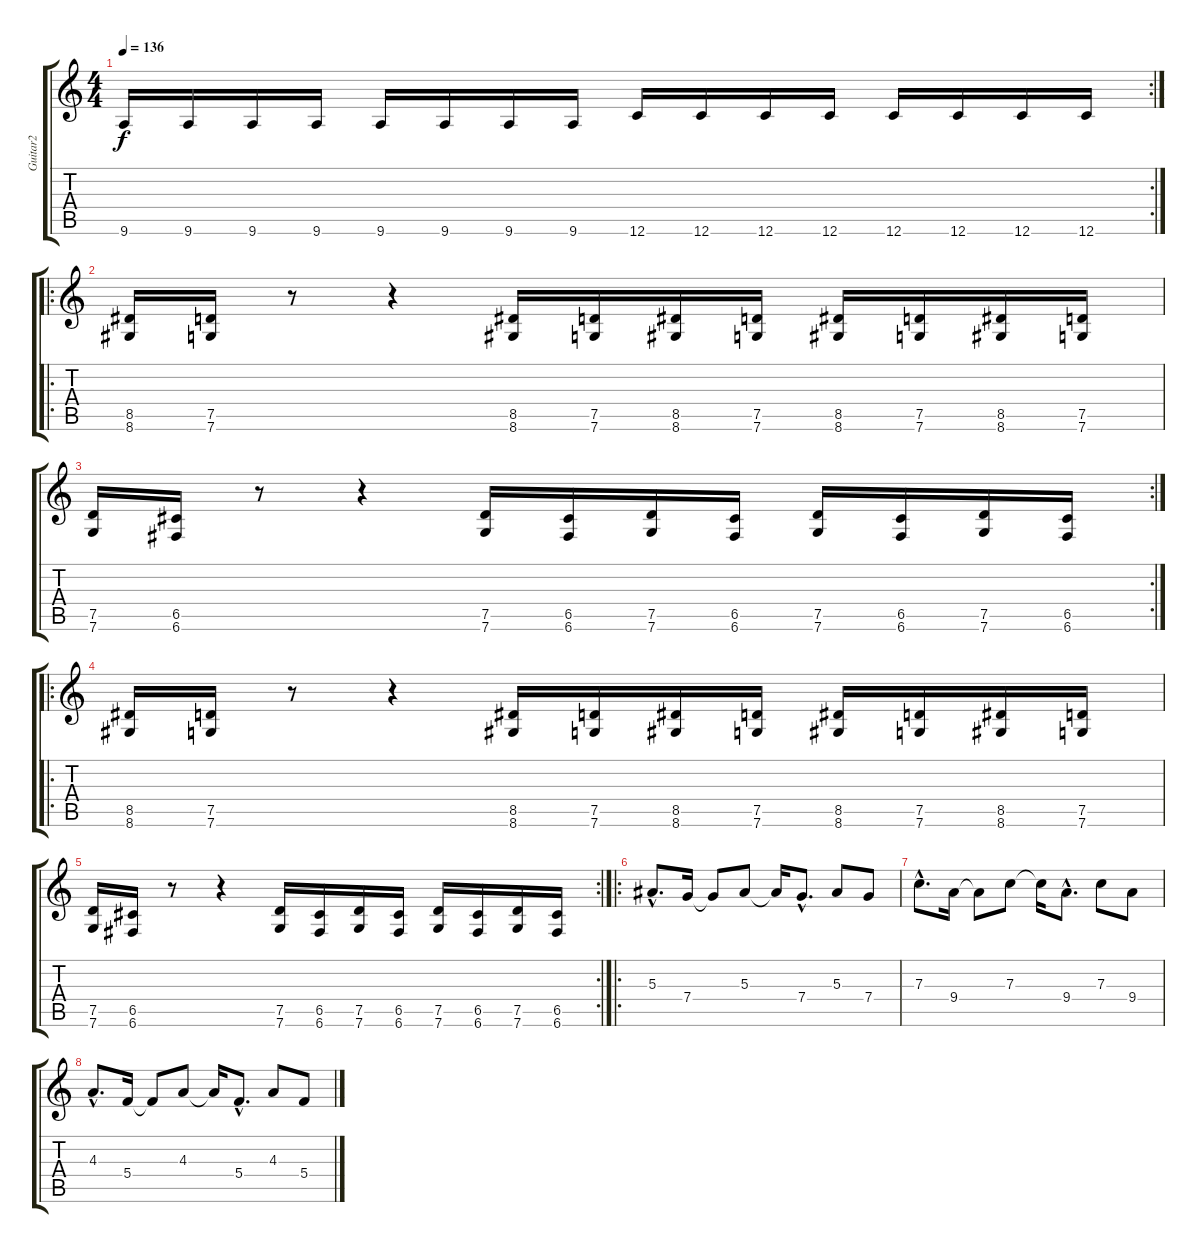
\track ("Guitar2" "Guitar2") {instrument overdrivenguitar}
\staff {score tabs}
\tuning (D4 A3 F3 C3 G2 C2) {hide}
\rc 2
\ts (4 4)
\tempo 136
\clef g2
\ks c
9.6.16{dy f} 9.6.16 9.6.16 9.6.16 9.6.16 9.6.16 9.6.16 9.6.16 12.6.16 12.6.16 12.6.16 12.6.16 12.6.16 12.6.16 12.6.16 12.6.16 |
\ro
(8.5 8.6).16 (7.5 7.6).16 r.8 r.4 (8.5 8.6).16 (7.5 7.6).16 (8.5 8.6).16 (7.5 7.6).16 (8.5 8.6).16 (7.5 7.6).16 (8.5 8.6).16 (7.5 7.6).16 |
\rc 2
(7.5 7.6).16 (6.5 6.6).16 r.8 r.4 (7.5 7.6).16 (6.5 6.6).16 (7.5 7.6).16 (6.5 6.6).16 (7.5 7.6).16 (6.5 6.6).16 (7.5 7.6).16 (6.5 6.6).16 |
\ro
(8.5 8.6).16 (7.5 7.6).16 r.8 r.4 (8.5 8.6).16 (7.5 7.6).16 (8.5 8.6).16 (7.5 7.6).16 (8.5 8.6).16 (7.5 7.6).16 (8.5 8.6).16 (7.5 7.6).16 |
\rc 2
(7.5 7.6).16 (6.5 6.6).16 r.8 r.4 (7.5 7.6).16 (6.5 6.6).16 (7.5 7.6).16 (6.5 6.6).16 (7.5 7.6).16 (6.5 6.6).16 (7.5 7.6).16 (6.5 6.6).16 |
\ro
5.3{hac}.8{d} 7.4.16 7.4{t}.8 5.3.8 5.3{t}.16 7.4{hac}.8{d} 5.3.8 7.4.8 |
7.3{hac}.8{d} 9.4.16 9.4{t}.8 7.3.8 7.3{t}.16 9.4{hac}.8{d} 7.3.8 9.4.8 |
4.3{hac}.8{d} 5.4.16 5.4{t}.8 4.3.8 4.3{t}.16 5.4{hac}.8{d} 4.3.8 5.4.8
